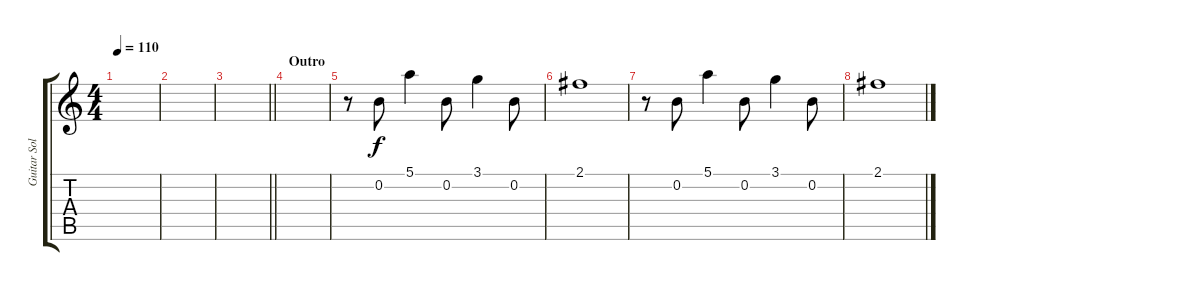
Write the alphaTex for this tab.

\track ("Guitar Solo" "Guitar Sol") {instrument electricguitarclean}
\staff {score tabs}
\tuning (E4 B3 G3 D3 A2 E2) {hide}
\ts (4 4)
\tempo 110
\clef g2
\ks c
|
|
\barLineRight lightlight
|
\section ("" "Outro")
|
r.8{volume 7} 0.2.8 5.1.4 0.2.8 3.1.4 0.2.8 |
2.1.1 |
r.8 0.2.8 5.1.4 0.2.8 3.1.4 0.2.8 |
2.1.1
